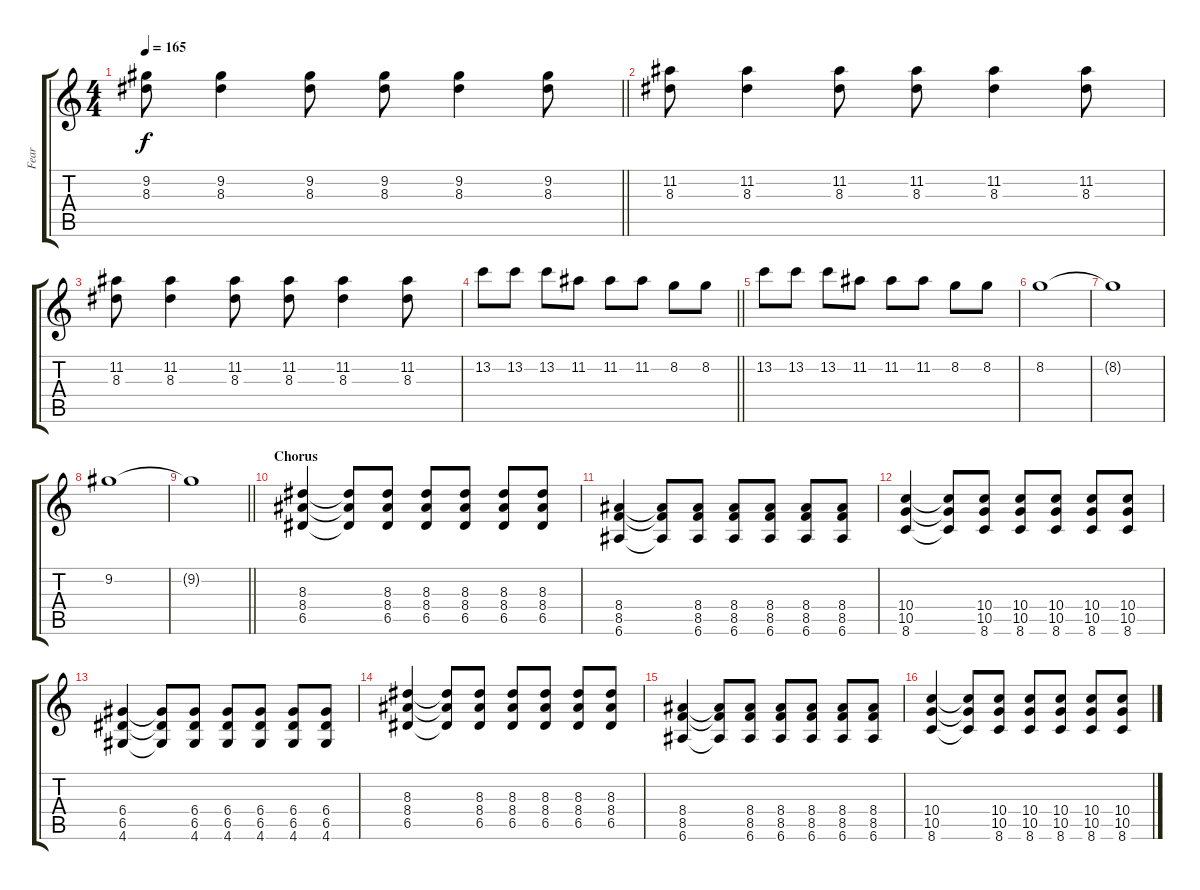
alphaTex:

\track ("Fear" "Fear") {instrument overdrivenguitar}
\staff {score tabs}
\tuning (E4 B3 G3 D3 A2 E2) {hide}
\ts (4 4)
\tempo 165
\clef g2
\barLineRight lightlight
\ks c
(9.2 8.3).8{dy f} (9.2 8.3).4 (9.2 8.3).8 (9.2 8.3).8 (9.2 8.3).4 (9.2 8.3).8 |
(11.2 8.3).8 (11.2 8.3).4 (11.2 8.3).8 (11.2 8.3).8 (11.2 8.3).4 (11.2 8.3).8 |
(11.2 8.3).8 (11.2 8.3).4 (11.2 8.3).8 (11.2 8.3).8 (11.2 8.3).4 (11.2 8.3).8 |
\barLineRight lightlight
13.2.8 13.2.8 13.2.8 11.2.8 11.2.8 11.2.8 8.2.8 8.2.8 |
13.2.8 13.2.8 13.2.8 11.2.8 11.2.8 11.2.8 8.2.8 8.2.8 |
8.2.1 |
8.2{t}.1 |
9.2.1 |
\barLineRight lightlight
9.2{t}.1 |
\section ("" "Chorus")
(8.3 8.4 6.5).4 (8.3{t} 8.4{t} 6.5{t}).8 (8.3 8.4 6.5).8 (8.3 8.4 6.5).8 (8.3 8.4 6.5).8 (8.3 8.4 6.5).8 (8.3 8.4 6.5).8 |
(8.4 8.5 6.6).4 (8.4{t} 8.5{t} 6.6{t}).8 (8.4 8.5 6.6).8 (8.4 8.5 6.6).8 (8.4 8.5 6.6).8 (8.4 8.5 6.6).8 (8.4 8.5 6.6).8 |
(10.4 10.5 8.6).4 (10.4{t} 10.5{t} 8.6{t}).8 (10.4 10.5 8.6).8 (10.4 10.5 8.6).8 (10.4 10.5 8.6).8 (10.4 10.5 8.6).8 (10.4 10.5 8.6).8 |
(6.4 6.5 4.6).4 (6.4{t} 6.5{t} 4.6{t}).8 (6.4 6.5 4.6).8 (6.4 6.5 4.6).8 (6.4 6.5 4.6).8 (6.4 6.5 4.6).8 (6.4 6.5 4.6).8 |
(8.3 8.4 6.5).4 (8.3{t} 8.4{t} 6.5{t}).8 (8.3 8.4 6.5).8 (8.3 8.4 6.5).8 (8.3 8.4 6.5).8 (8.3 8.4 6.5).8 (8.3 8.4 6.5).8 |
(8.4 8.5 6.6).4 (8.4{t} 8.5{t} 6.6{t}).8 (8.4 8.5 6.6).8 (8.4 8.5 6.6).8 (8.4 8.5 6.6).8 (8.4 8.5 6.6).8 (8.4 8.5 6.6).8 |
(10.4 10.5 8.6).4 (10.4{t} 10.5{t} 8.6{t}).8 (10.4 10.5 8.6).8 (10.4 10.5 8.6).8 (10.4 10.5 8.6).8 (10.4 10.5 8.6).8 (10.4 10.5 8.6).8
